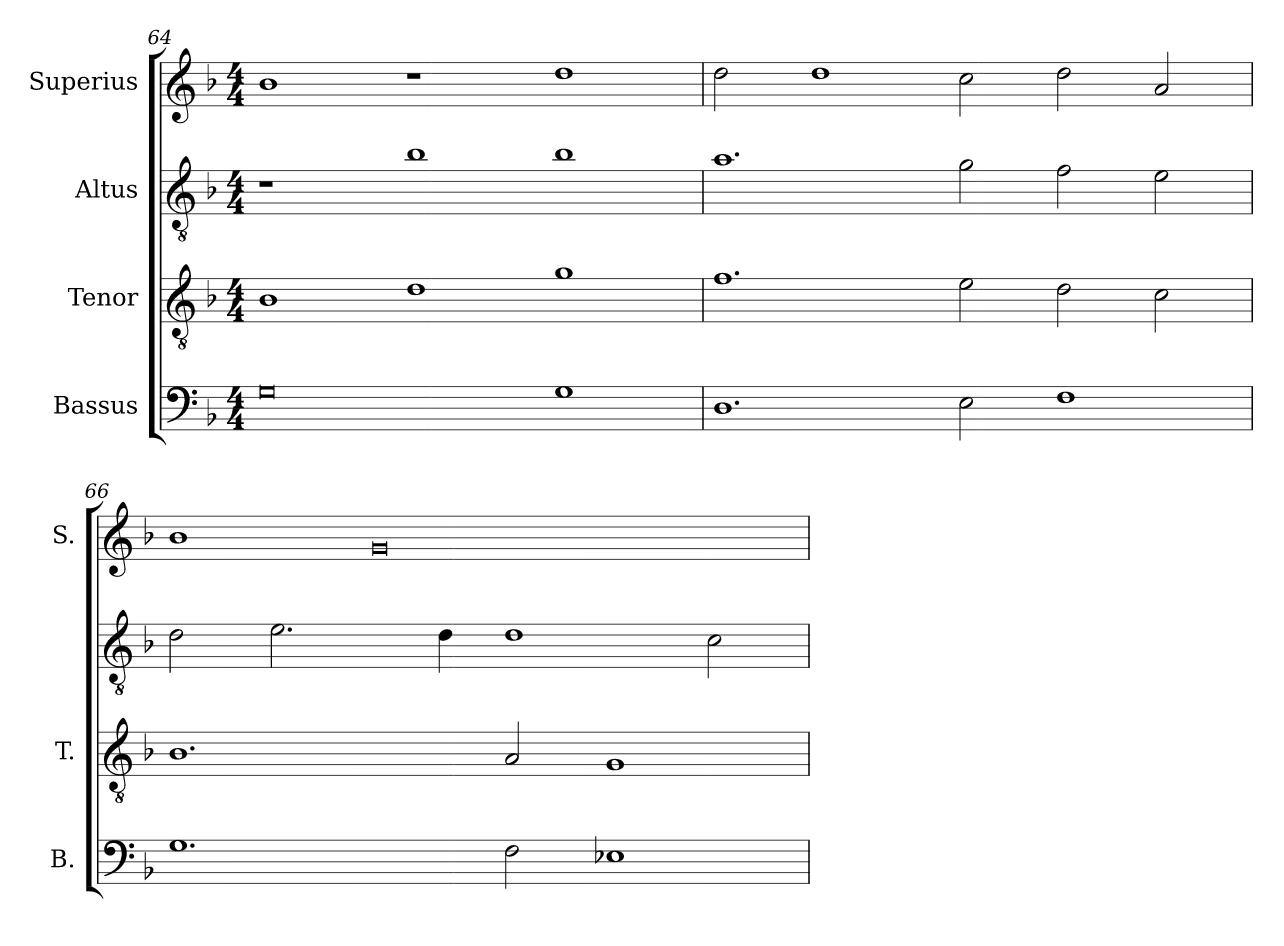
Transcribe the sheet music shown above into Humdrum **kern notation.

**kern	**kern	**kern	**kern
*part4	*part3	*part2	*part1
*staff4	*staff3	*staff2	*staff1
*I"Bassus	*I"Tenor	*I"Altus	*I"Superius
*I'B.	*I'T.	*	*I'S.
!!LO:LB:g=z
*clefF4	*clefGv2	*clefGv2	*clefG2
*	*ITrd7c12	*ITrd7c12	*
*k[b-]	*k[b-]	*k[b-]	*k[b-]
*F:	*F:	*F:	*F:
*M4/4	*M4/4	*M4/4	*M4/4
=64	=64	=64	=64
0Gi	1BB-i	1r	1b-i
.	1Di	1B-i	1r
1Gi	1Gi	1B-i	1ddi
=65	=65	=65	=65
1.Di	1.Fi	1.Ai	2ddi\
.	.	.	1ddi
2Ei\	2Ei\	2Gi\	2cci\
1Fi	2Di\	2Fi\	2ddi\
.	2Ci\	2Ei\	2ai/
=66	=66	=66	=66
1.Gi	1.BB-i	2Di\	1b-i
.	.	2.Ei\	.
.	.	.	0gi
.	.	4Di\	.
2Fi\	2AAi/	1Di	.
1E-Xi	1GGi	.	.
.	.	2Ci\	.
=	=	=	=
*-	*-	*-	*-
